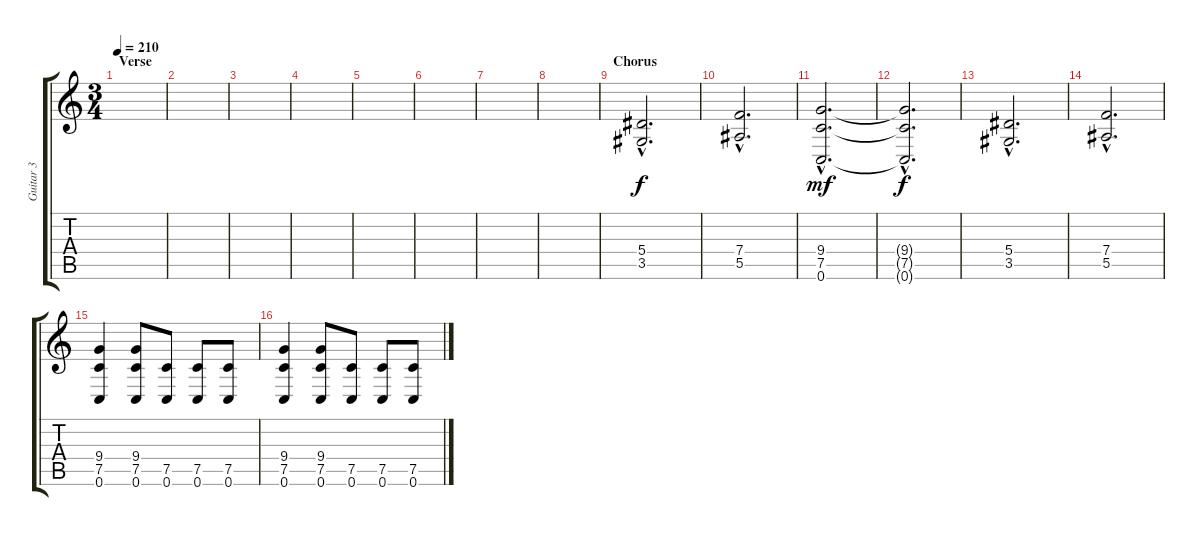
\track ("Guitar 3" "Guitar 3") {instrument distortionguitar}
\staff {score tabs}
\tuning (C4 G3 Eb3 Bb2 F2 C2) {hide}
\ts (3 4)
\section ("" "Verse")
\tempo 210
\clef g2
\ks c
|
|
|
|
|
|
|
|
\section ("" "Chorus")
(5.4{hac} 3.5{hac}).2{d} |
(7.4{hac} 5.5{hac}).2{d} |
(9.4{hac} 7.5{hac} 0.6{hac}).2{d dy mf} |
(9.4{hac t} 7.5{hac t} 0.6{hac t}).2{d dy f} |
(5.4{hac} 3.5{hac}).2{d} |
(7.4{hac} 5.5{hac}).2{d} |
(9.4 7.5 0.6).4 (9.4 7.5 0.6).8 (7.5 0.6).8 (7.5 0.6).8 (7.5 0.6).8 |
(9.4 7.5 0.6).4 (9.4 7.5 0.6).8 (7.5 0.6).8 (7.5 0.6).8 (7.5 0.6).8
